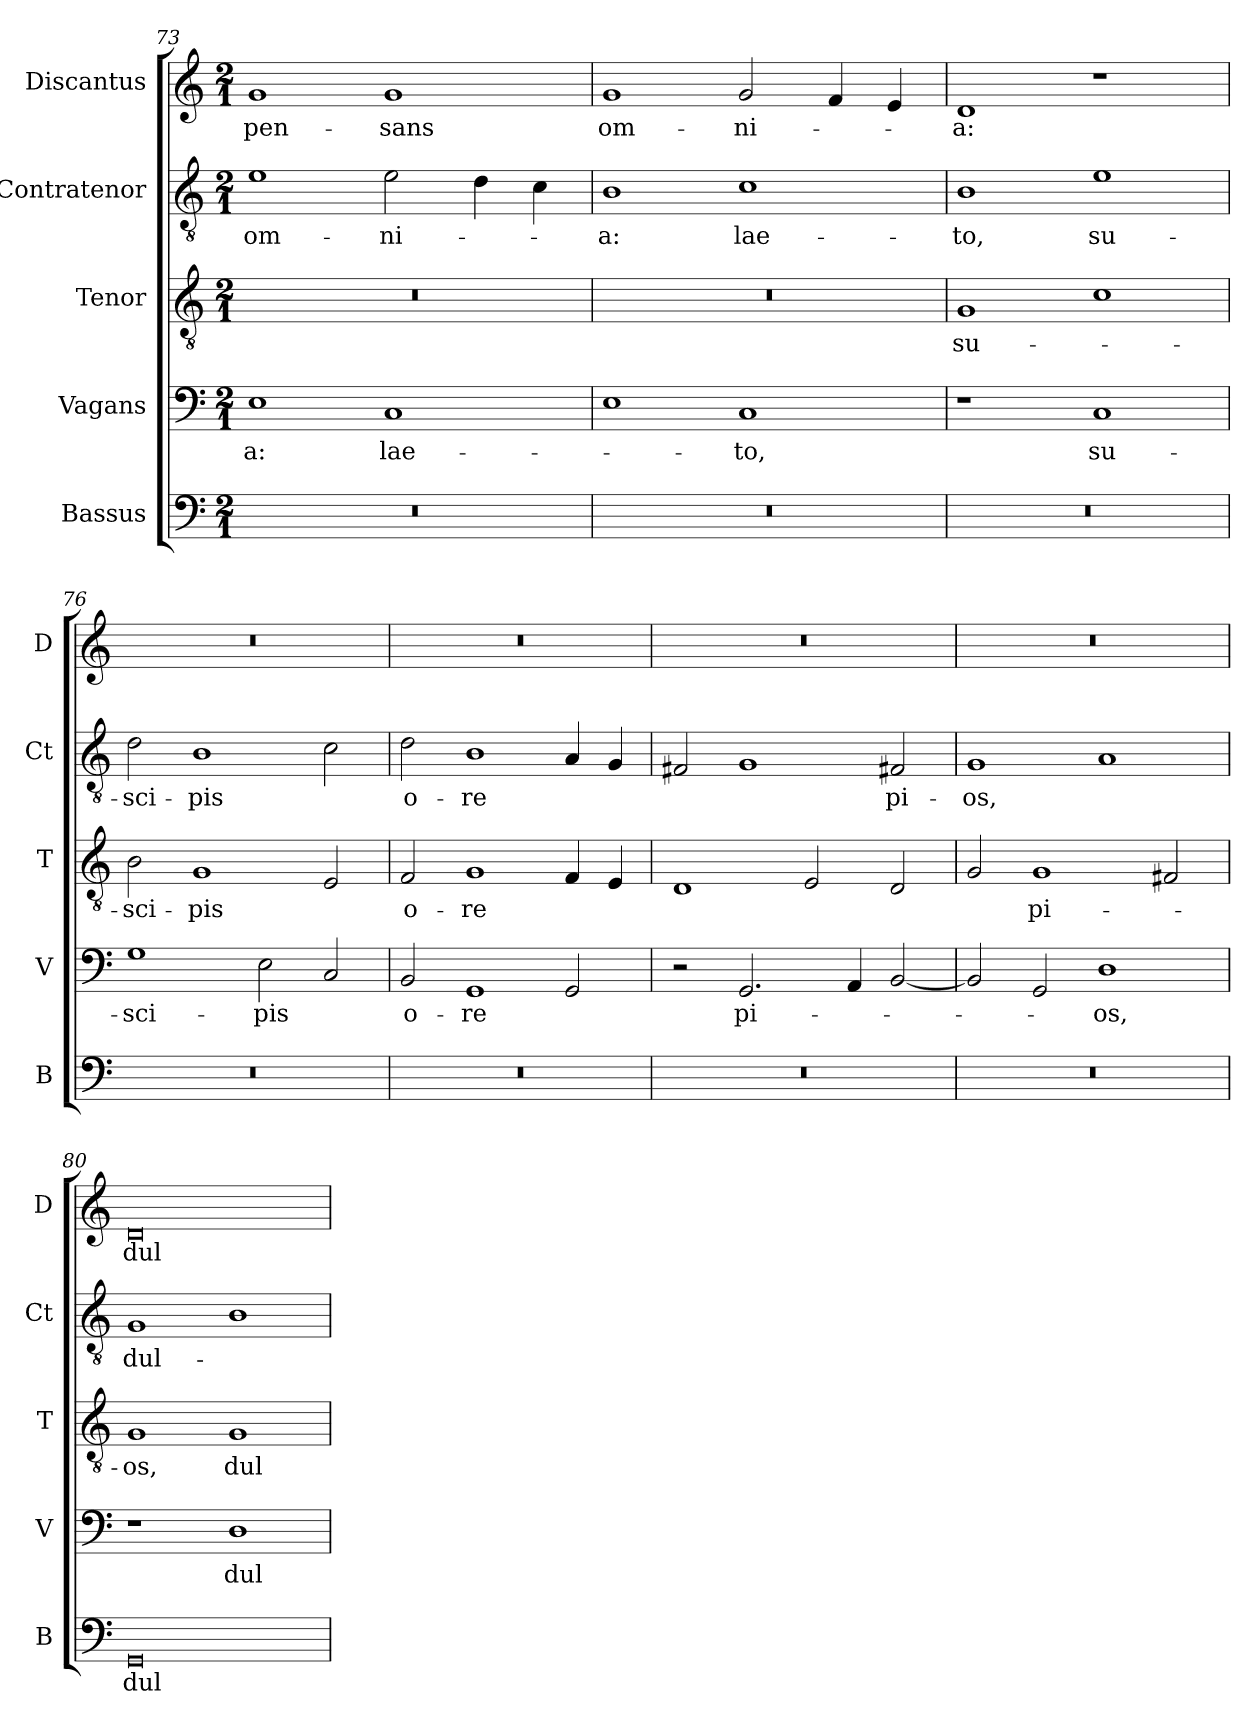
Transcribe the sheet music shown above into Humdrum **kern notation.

**kern	**text	**kern	**text	**kern	**text	**kern	**text	**kern	**text
*part5	*part5	*part4	*part4	*part3	*part3	*part2	*part2	*part1	*part1
*staff5	*staff5	*staff4	*staff4	*staff3	*staff3	*staff2	*staff2	*staff1	*staff1
*I"Bassus	*	*I"Vagans	*	*I"Tenor	*	*I"Contratenor	*	*I"Discantus	*
*I'B	*	*I'V	*	*I'T	*	*I'Ct	*	*I'D	*
*clefF4	*	*clefF4	*	*clefGv2	*	*clefGv2	*	*clefG2	*
*k[]	*	*k[]	*	*k[]	*	*k[]	*	*k[]	*
*M2/1	*	*M2/1	*	*M2/1	*	*M2/1	*	*M2/1	*
=73	=73	=73	=73	=73	=73	=73	=73	=73	=73
0r	.	1E	-a:	0r	.	1e	om-	1g	-pen-
.	.	1C	lae-	.	.	2e\	-ni-	1g	-sans
.	.	.	.	.	.	4d\	.	.	.
.	.	.	.	.	.	4c\	.	.	.
=74	=74	=74	=74	=74	=74	=74	=74	=74	=74
0r	.	1E	.	0r	.	1B	-a:	1g	om-
.	.	1C	-to,	.	.	1c	lae-	2g/	-ni-
.	.	.	.	.	.	.	.	4f/	.
.	.	.	.	.	.	.	.	4e/	.
=75	=75	=75	=75	=75	=75	=75	=75	=75	=75
0r	.	1r	.	1G	su-	1B	-to,	1d	-a:
.	.	1C	su-	1c	.	1e	su-	1r	.
=76	=76	=76	=76	=76	=76	=76	=76	=76	=76
0r	.	1G	-sci-	2B\	-sci-	2d\	-sci-	0r	.
.	.	.	.	1G	-pis	1B	-pis	.	.
.	.	2E\	-pis	.	.	.	.	.	.
.	.	2C/	.	2E/	.	2c\	.	.	.
=77	=77	=77	=77	=77	=77	=77	=77	=77	=77
0r	.	2BB/	o-	2F/	o-	2d\	o-	0r	.
.	.	1GG	-re	1G	-re	1B	-re	.	.
.	.	2GG/	.	4F/	.	4A/	.	.	.
.	.	.	.	4E/	.	4G/	.	.	.
=78	=78	=78	=78	=78	=78	=78	=78	=78	=78
0r	.	2r	.	1D	.	2F#X/	.	0r	.
.	.	2.GG/	pi-	.	.	1G	.	.	.
.	.	.	.	2E/	.	.	.	.	.
.	.	4AA/	.	.	.	.	.	.	.
.	.	[2BB/	.	2D/	.	2F#X/	pi-	.	.
=79	=79	=79	=79	=79	=79	=79	=79	=79	=79
0r	.	2BB/]	.	2G/	.	1G	-os,	0r	.
.	.	2GG/	.	1G	pi-	.	.	.	.
.	.	1D	-os,	.	.	1A	.	.	.
.	.	.	.	2F#X/	.	.	.	.	.
=80	=80	=80	=80	=80	=80	=80	=80	=80	=80
0GG	dul-	1r	.	1G	-os,	1G	dul-	0d	dul-
.	.	1D	dul-	1G	dul-	1B	.	.	.
=	=	=	=	=	=	=	=	=	=
*-	*-	*-	*-	*-	*-	*-	*-	*-	*-
